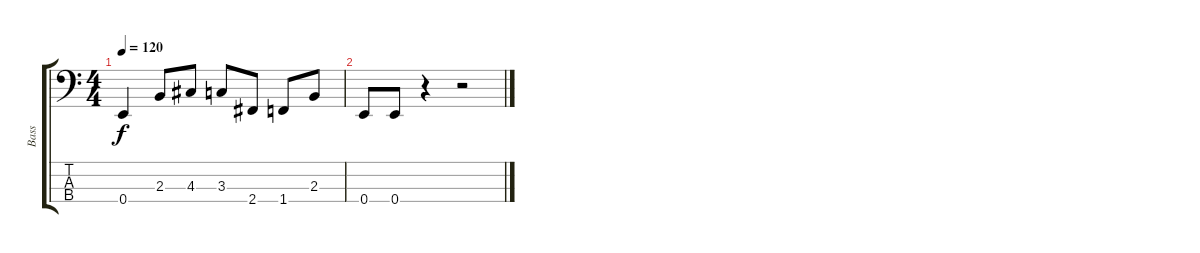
\track ("Bass" "Bass") {instrument electricbasspick}
\staff {score tabs}
\tuning (G2 D2 A1 E1) {hide}
\ts (4 4)
\tempo 120
\clef f4
\ks c
0.4.4{dy f} 2.3.8 4.3.8 3.3.8 2.4.8 1.4.8 2.3.8 |
0.4.8 0.4.8 r.4 r.2
